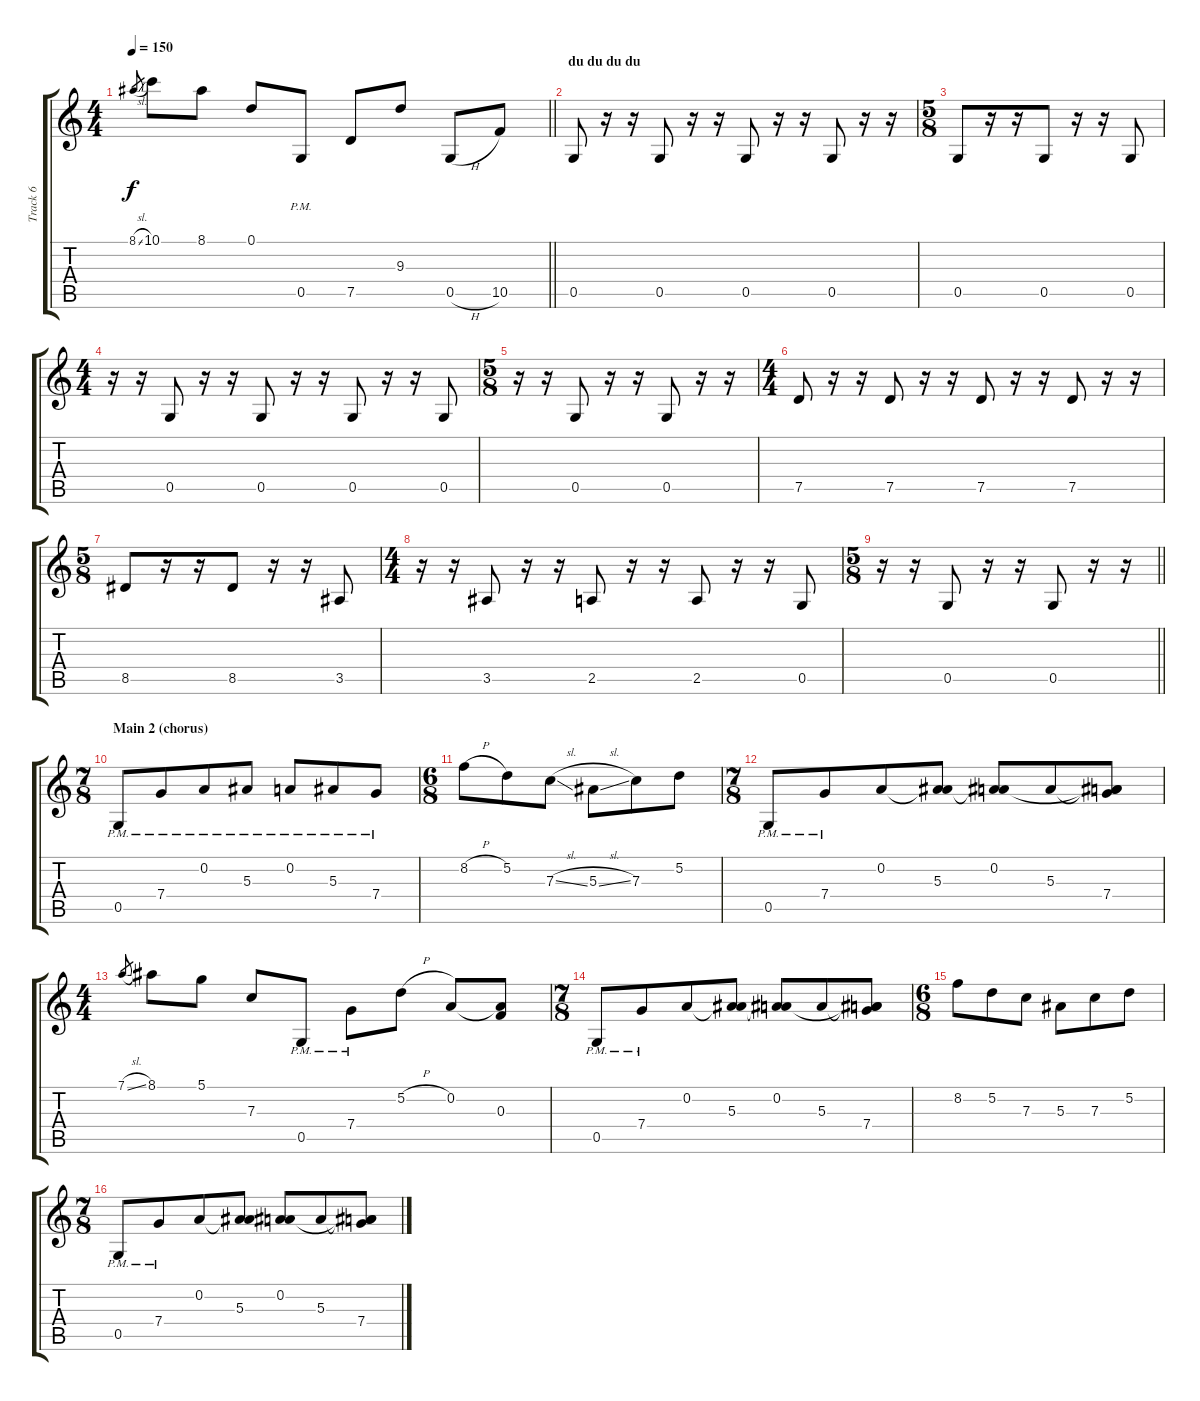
\track ("Track 6" "Track 6") {instrument distortionguitar}
\staff {score tabs}
\tuning (D4 A3 F3 C3 G2 D2) {hide}
\ts (4 4)
\tempo 150
\clef g2
\barLineRight lightlight
\ks c
8.1{sl}.8{gr dy f} 10.1.8 8.1.8 0.1.8 0.5{pm}.8 7.5.8 9.3.8 0.5{h}.8 10.5.8 |
\section ("" "du du du du")
0.5.8 r.16 r.16 0.5.8 r.16 r.16 0.5.8 r.16 r.16 0.5.8 r.16 r.16 |
\ts (5 8)
0.5.8 r.16 r.16 0.5.8 r.16 r.16 0.5.8 |
\ts (4 4)
r.16 r.16 0.5.8 r.16 r.16 0.5.8 r.16 r.16 0.5.8 r.16 r.16 0.5.8 |
\ts (5 8)
r.16 r.16 0.5.8 r.16 r.16 0.5.8 r.16 r.16 |
\ts (4 4)
7.5.8 r.16 r.16 7.5.8 r.16 r.16 7.5.8 r.16 r.16 7.5.8 r.16 r.16 |
\ts (5 8)
8.5.8 r.16 r.16 8.5.8 r.16 r.16 3.5.8 |
\ts (4 4)
r.16 r.16 3.5.8 r.16 r.16 2.5.8 r.16 r.16 2.5.8 r.16 r.16 0.5.8 |
\ts (5 8)
\barLineRight lightlight
r.16 r.16 0.5.8 r.16 r.16 0.5.8 r.16 r.16 |
\ts (7 8)
\section ("" "Main 2 (chorus)")
0.5{pm}.8 7.4{pm}.8 0.2{pm}.8 5.3{pm}.8 0.2{pm}.8 5.3{pm}.8 7.4{pm}.8 |
\ts (6 8)
8.2{h}.8 5.2.8 7.3{sl}.8 5.3{sl}.8 7.3.8 5.2.8 |
\ts (7 8)
0.5{pm}.8 7.4{pm}.8 0.2.8 (0.2{t} 5.3).8 (0.2 5.3{t}).8 5.3.8 (0.2{t} 5.3{t} 7.4).8 |
\ts (4 4)
7.1{sl}.8{gr} 8.1.8 5.1.8 7.3.8 0.5{pm}.8 7.4{pm}.8 5.2{h}.8 0.2.8 (0.2{t} 0.3).8 |
\ts (7 8)
0.5{pm}.8 7.4{pm}.8 0.2.8 (0.2{t} 5.3).8 (0.2 5.3{t}).8 5.3.8 (0.2{t} 5.3{t} 7.4).8 |
\ts (6 8)
8.2.8 5.2.8 7.3.8 5.3.8 7.3.8 5.2.8 |
\ts (7 8)
0.5{pm}.8 7.4{pm}.8 0.2.8 (0.2{t} 5.3).8 (0.2 5.3{t}).8 5.3.8 (0.2{t} 5.3{t} 7.4).8
